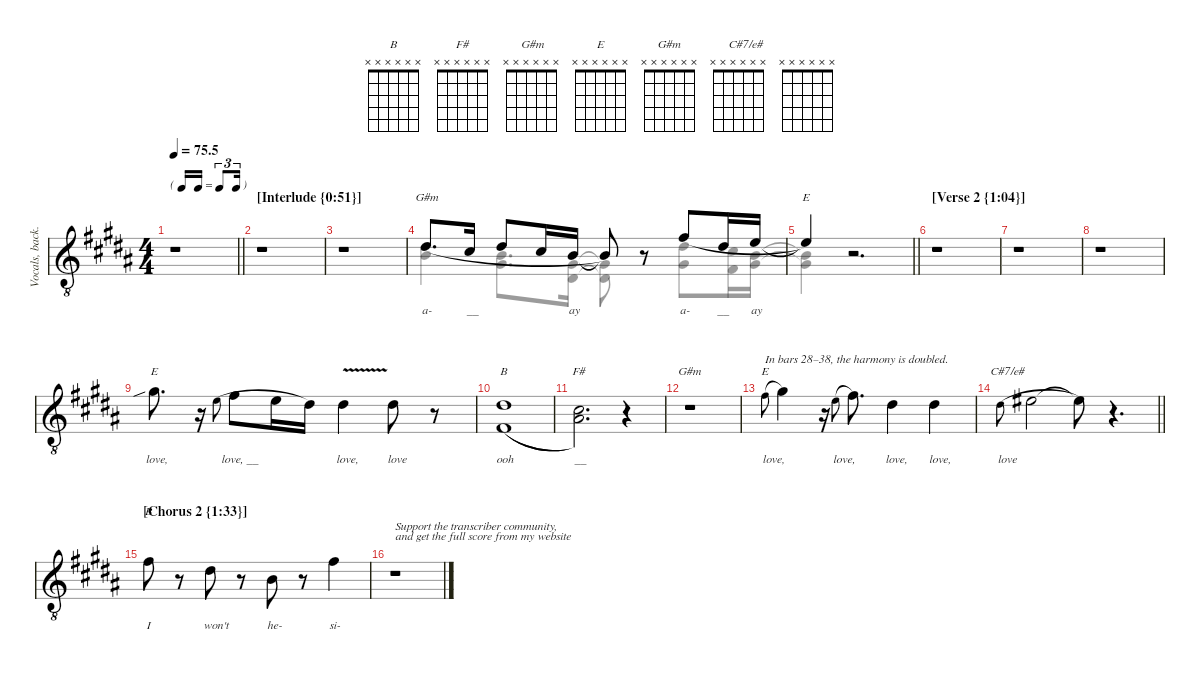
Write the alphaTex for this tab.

\defaultSystemsLayout 4
\hideDynamics
\bracketExtendMode groupsimilarinstruments
\track ("Vocals, backing" "Vocals, back.") {defaultSystemsLayout 4 instrument voiceoohs}
\staff {score}
\tuning (E4 B3 G3 D3 A2 E2)
\chord ("B" x x x x x x)
\chord ("F#" x x x x x x)
\chord (" G#m" x x x x x x)
\chord ("E" x x x x x x)
\chord ("G#m" x x x x x x)
\chord ("     C#7/e#" x x x x x x)
\chord (" " x x x x x x)
\voice
\ts (4 4)
\tf triplet16th
\tempo
75.5
\accidentals auto
\clef g2
\ottava 8vb
\simile none
\scale
0.310513
\barLineRight lightlight
\ks b
r.1{dy mf beam Down} |
\section ("" "[Interlude {0:51}]")
\scale
0.228355 r.1{beam Down} |
\scale
0.228355 r.1{beam Down} |
\scale
0.309363 8.3{acc #}.8{d ch " G#m" lyrics (0 " a-") lyrics (1 "") lyrics (2 "") lyrics (3 "") lyrics (4 "") legatoorigin beam Up} 2.2{acc #}.16{lyrics (0 "  __") lyrics (1 "") lyrics (2 "") lyrics (3 "") lyrics (4 "") legatoorigin beam Up} 4.2{acc #}.8{legatoorigin beam Up} 2.2{acc #}.16{legatoorigin beam Up} 0.2{acc forcenatural}.16{lyrics (0 " ay") lyrics (1 "") lyrics (2 "") lyrics (3 "") lyrics (4 "") legatoorigin beam Up} 0.2{t acc forcenatural}.8{beam Up} r.8{beam Up} 2.1{acc #}.8{lyrics (0 " a-") lyrics (1 "") lyrics (2 "") lyrics (3 "") lyrics (4 "") legatoorigin beam Up} 4.2{acc #}.16{lyrics (0 "__") lyrics (1 "") lyrics (2 "") lyrics (3 "") lyrics (4 "") legatoorigin beam Up} 0.1{acc forcenatural}.16{lyrics (0 " ay") lyrics (1 "") lyrics (2 "") lyrics (3 "") lyrics (4 "") legatoorigin beam Up} |
\scale
0.151769
\barLineRight lightlight
0.1{t acc forcenatural}.4{ch "E" beam Up} r.2{d beam Up} |
\section ("" "[Verse 2 {1:04}]")
\scale
0.76031 r.1{beam Down} |
\scale
0.76031 r.1{beam Down} |
\scale
0.76031 r.1{beam Down} |
\scale
0.23969 9.2{sib acc #}.8{d ch "E" lyrics (0 "  love,") lyrics (1 "") lyrics (2 "") lyrics (3 "") lyrics (4 "") beam Down} r.16{beam Down} 0.1{acc forcenatural}.8{gr onbeat legatoorigin beam Down} 2.1{acc #}.8{lyrics (0 "    love, __") lyrics (1 "") lyrics (2 "") lyrics (3 "") lyrics (4 "") legatoorigin beam Down} 0.1{acc forcenatural}.16{legatoorigin beam Down} 4.2{acc #}.16{beam Down} 4.2{v acc #}.4{lyrics (0 "   love,") lyrics (1 "") lyrics (2 "") lyrics (3 "") lyrics (4 "") beam Down} 4.2{acc #}.8{lyrics (0 "   love") lyrics (1 "") lyrics (2 "") lyrics (3 "") lyrics (4 "") beam Down} r.8{beam Down} |
\scale
0.215941 (4.4{acc #} 8.3{acc #}).1{ch "B" lyrics (0 " ooh") lyrics (1 "") lyrics (2 "") lyrics (3 "") lyrics (4 "") legatoorigin beam Up} |
\scale
0.163793 (3.3{acc #} 2.2{acc #}).2{d ch "F#" lyrics (0 " __") lyrics (1 "") lyrics (2 "") lyrics (3 "") lyrics (4 "") beam Down} r.4{beam Down} |
\scale
0.159134 r.1{ch "G#m" beam Down} |
\scale
0.230566 2.1{acc #}.8{ch "E" txt "In bars 28–38, the harmony is doubled." lyrics (0 "      love,") lyrics (1 "") lyrics (2 "") lyrics (3 "") lyrics (4 "") gr onbeat legatoorigin beam Down} 4.1{acc #}.4{beam Down} r.16{beam Down} 0.1{acc forcenatural}.8{lyrics (0 "      love,") lyrics (1 "") lyrics (2 "") lyrics (3 "") lyrics (4 "") gr onbeat legatoorigin beam Down} 2.1{acc #}.8{d beam Down} -1.1{acc #}.4{lyrics (0 "   love,") lyrics (1 "") lyrics (2 "") lyrics (3 "") lyrics (4 "") beam Down} -1.1{acc #}.4{lyrics (0 "    love,") lyrics (1 "") lyrics (2 "") lyrics (3 "") lyrics (4 "") beam Down} |
\scale
0.230566
\barLineRight lightlight
4.2{acc #}.8{ch "     C#7/e#" lyrics (0 "     love") lyrics (1 "") lyrics (2 "") lyrics (3 "") lyrics (4 "") gr onbeat legatoorigin beam Down} 6.2{acc #}.2{legatoorigin beam Down} 6.2{t acc #}.8{beam Down} r.4{d beam Down} |
\section ("" "[Chorus 2 {1:33}]")
\scale
0.310516 2.1{acc #}.8{ch "B" lyrics (0 "I") lyrics (1 "") lyrics (2 "") lyrics (3 "") lyrics (4 "") beam Down} r.8{beam Down} 4.2{acc #}.8{lyrics (0 "    won't") lyrics (1 "") lyrics (2 "") lyrics (3 "") lyrics (4 "") beam Down} r.8{beam Down} 0.2{acc forcenatural}.8{lyrics (0 "  he-") lyrics (1 "") lyrics (2 "") lyrics (3 "") lyrics (4 "") beam Down} r.8{beam Down} 2.1{acc #}.4{lyrics (0 " si-") lyrics (1 "") lyrics (2 "") lyrics (3 "") lyrics (4 "") beam Down} |
\scale
0.689484 r.1{ch " " txt "Support the transcriber community,\nand get the full score from my website" beam Down}
\voice
\clef g2
\ottava 8vb
\simile none
\scale
0.310513
\barLineRight lightlight
\ks b
|
\scale
0.228355 |
\scale
0.228355 |
\scale
0.309363 (4.3{acc forcenatural} 4.2{acc #}).4{beam Down} (0.2{acc forcenatural} 1.3{acc #}).8{d beam Down} (1.3{acc #} 1.4{acc #}).16{beam Down} (1.3{t acc #} 1.4{t acc #}).8{beam Down} r.8{beam Down} (1.3{acc #} 4.2{acc #}).8{beam Down} (-10.1{acc #} 6.3{acc #}).16{beam Down} (1.3{acc #} 0.2{acc forcenatural}).16{beam Down} |
\scale
0.151769
\barLineRight lightlight
(1.3{t acc #} 0.2{t acc forcenatural}).4{beam Down} r.2{d beam Down} |
\scale
0.76031 |
\scale
0.76031 |
\scale
0.76031 |
\scale
0.23969 |
\scale
0.215941 |
\scale
0.163793 |
\scale
0.159134 |
\scale
0.230566 |
\scale
0.230566
\barLineRight lightlight
|
\scale
0.310516 |
\scale
0.689484
